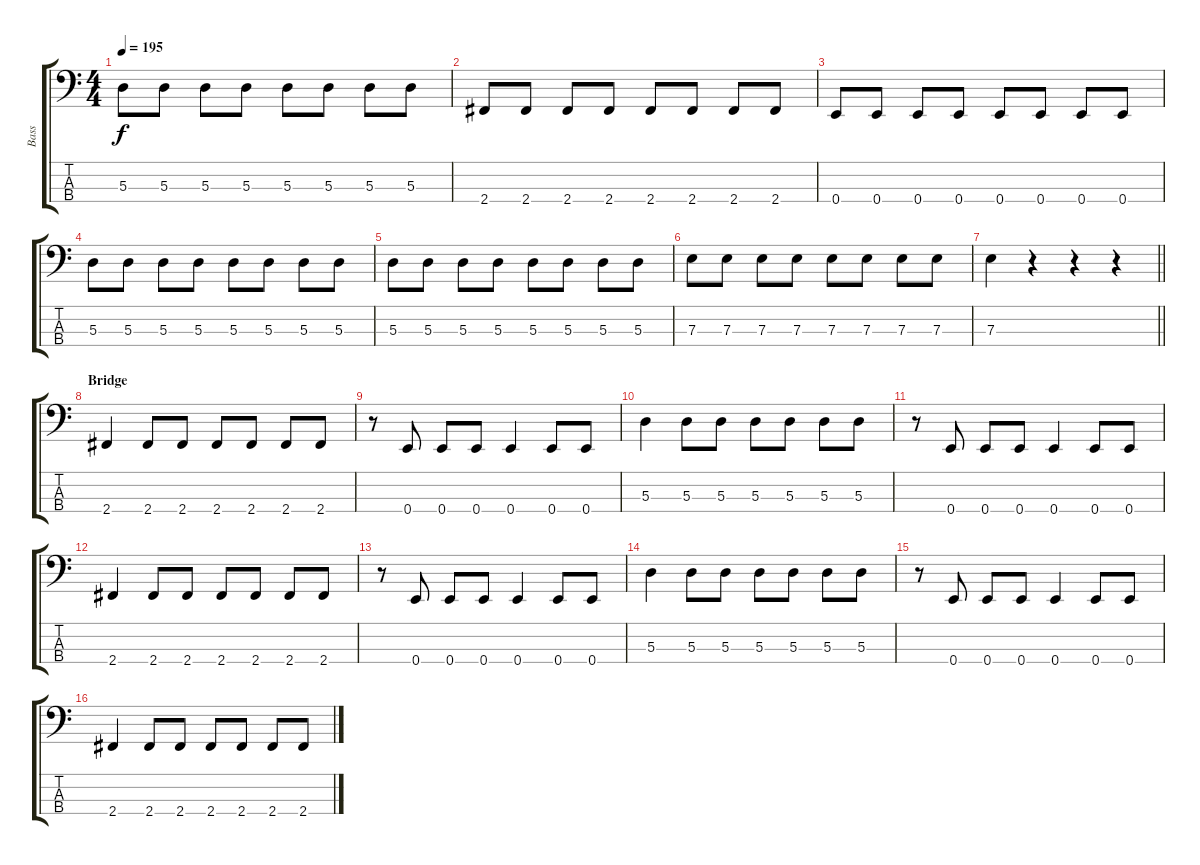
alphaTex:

\track ("Bass" "Bass") {instrument electricbasspick}
\staff {score tabs}
\tuning (G2 D2 A1 E1) {hide}
\ts (4 4)
\tempo 195
\clef f4
\ks c
5.3.8{dy f} 5.3.8 5.3.8 5.3.8 5.3.8 5.3.8 5.3.8 5.3.8 |
2.4.8 2.4.8 2.4.8 2.4.8 2.4.8 2.4.8 2.4.8 2.4.8 |
0.4.8 0.4.8 0.4.8 0.4.8 0.4.8 0.4.8 0.4.8 0.4.8 |
5.3.8 5.3.8 5.3.8 5.3.8 5.3.8 5.3.8 5.3.8 5.3.8 |
5.3.8 5.3.8 5.3.8 5.3.8 5.3.8 5.3.8 5.3.8 5.3.8 |
7.3.8 7.3.8 7.3.8 7.3.8 7.3.8 7.3.8 7.3.8 7.3.8 |
\barLineRight lightlight
7.3.4 r.4 r.4 r.4 |
\section ("" "Bridge")
2.4.4 2.4.8 2.4.8 2.4.8 2.4.8 2.4.8 2.4.8 |
r.8 0.4.8 0.4.8 0.4.8 0.4.4 0.4.8 0.4.8 |
5.3.4 5.3.8 5.3.8 5.3.8 5.3.8 5.3.8 5.3.8 |
r.8 0.4.8 0.4.8 0.4.8 0.4.4 0.4.8 0.4.8 |
2.4.4 2.4.8 2.4.8 2.4.8 2.4.8 2.4.8 2.4.8 |
r.8 0.4.8 0.4.8 0.4.8 0.4.4 0.4.8 0.4.8 |
5.3.4 5.3.8 5.3.8 5.3.8 5.3.8 5.3.8 5.3.8 |
r.8 0.4.8 0.4.8 0.4.8 0.4.4 0.4.8 0.4.8 |
2.4.4 2.4.8 2.4.8 2.4.8 2.4.8 2.4.8 2.4.8
